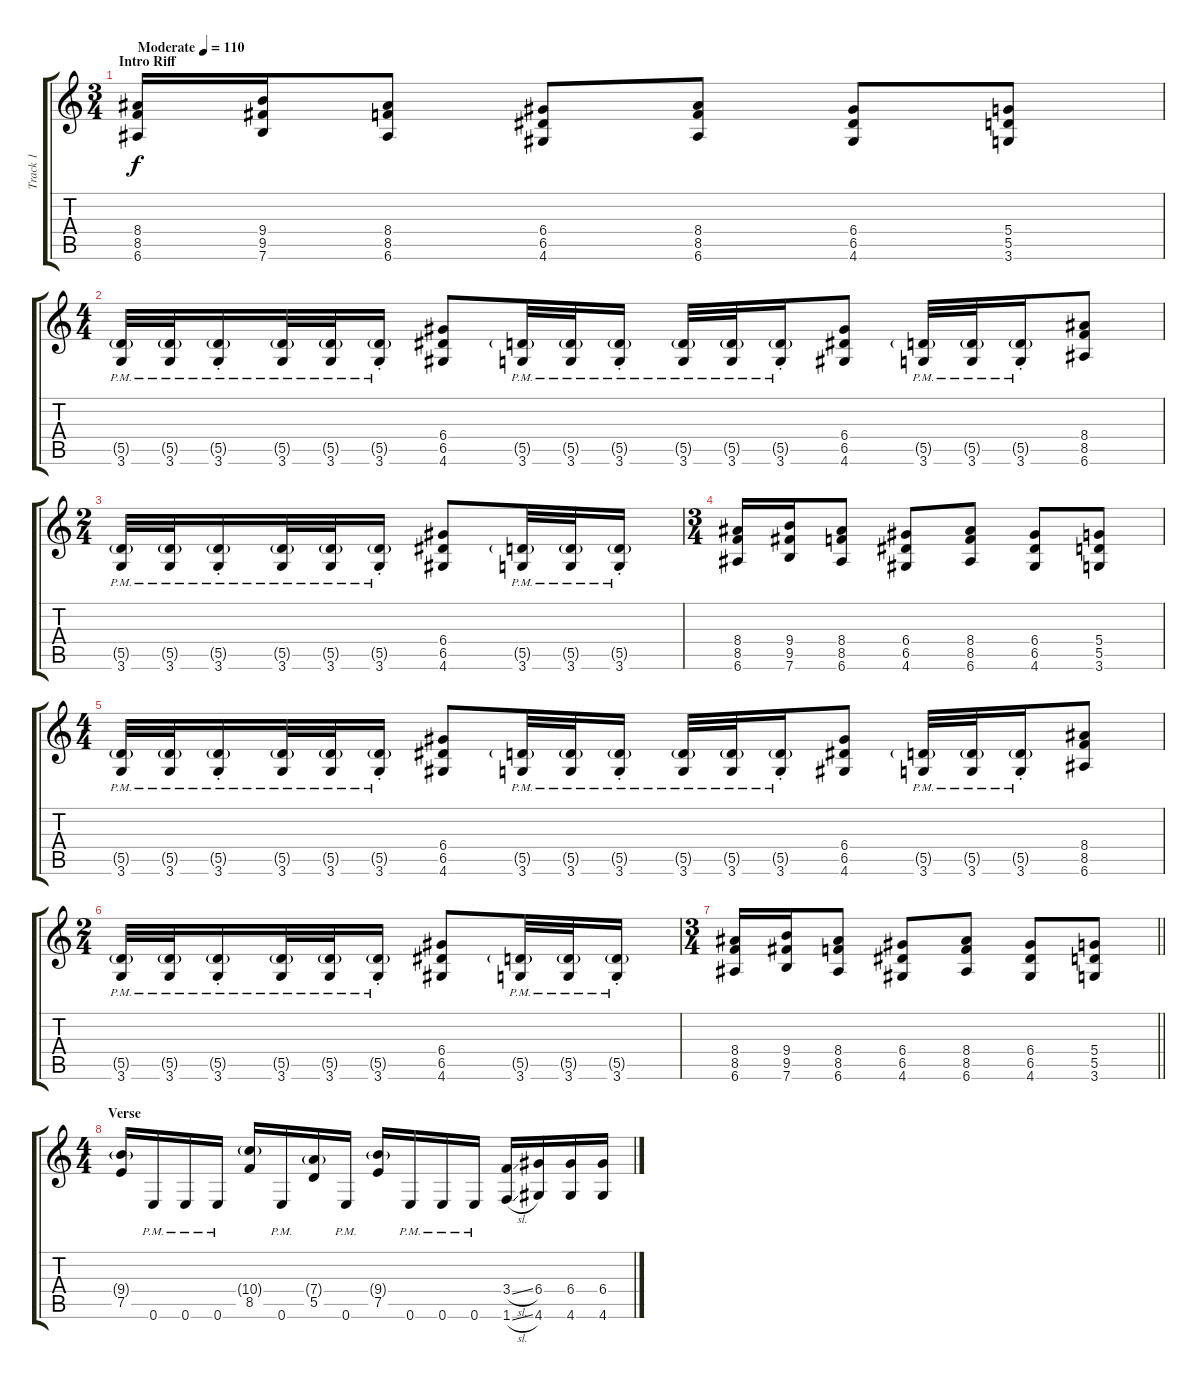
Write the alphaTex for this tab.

\track ("Track 1" "Track 1") {instrument distortionguitar}
\staff {score tabs}
\tuning (E4 B3 G3 D3 A2 E2) {hide}
\ts (3 4)
\section ("" "Intro Riff")
\tempo (110 "Moderate")
\clef g2
\ks c
(8.4 8.5 6.6).16{dy f instrument distortionguitar} (9.4 9.5 7.6).16 (8.4 8.5 6.6).8 (6.4 6.5 4.6).8 (8.4 8.5 6.6).8 (6.4 6.5 4.6).8 (5.4 5.5 3.6).8 |
\ts (4 4)
(5.5{g pm} 3.6{pm}).32 (5.5{g pm} 3.6{pm}).32 (5.5{g pm} 3.6{pm st}).16 (5.5{g pm} 3.6{pm}).32 (5.5{g pm} 3.6{pm}).32 (5.5{g pm} 3.6{pm st}).16 (6.4 6.5 4.6).8 (5.5{g pm} 3.6{pm}).32 (5.5{g pm} 3.6{pm}).32 (5.5{g pm} 3.6{pm st}).16 (5.5{g pm} 3.6{pm}).32 (5.5{g pm} 3.6{pm}).32 (5.5{g pm} 3.6{pm st}).16 (6.4 6.5 4.6).8 (5.5{g pm} 3.6{pm}).32 (5.5{g pm} 3.6{pm}).32 (5.5{g pm} 3.6{pm st}).16 (8.4 8.5 6.6).8 |
\ts (2 4)
(5.5{g pm} 3.6{pm}).32 (5.5{g pm} 3.6{pm}).32 (5.5{g pm} 3.6{pm st}).16 (5.5{g pm} 3.6{pm}).32 (5.5{g pm} 3.6{pm}).32 (5.5{g pm} 3.6{pm st}).16 (6.4 6.5 4.6).8 (5.5{g pm} 3.6{pm}).32 (5.5{g pm} 3.6{pm}).32 (5.5{g pm} 3.6{pm st}).16 |
\ts (3 4)
(8.4 8.5 6.6).16 (9.4 9.5 7.6).16 (8.4 8.5 6.6).8 (6.4 6.5 4.6).8 (8.4 8.5 6.6).8 (6.4 6.5 4.6).8 (5.4 5.5 3.6).8 |
\ts (4 4)
(5.5{g pm} 3.6{pm}).32 (5.5{g pm} 3.6{pm}).32 (5.5{g pm} 3.6{pm st}).16 (5.5{g pm} 3.6{pm}).32 (5.5{g pm} 3.6{pm}).32 (5.5{g pm} 3.6{pm st}).16 (6.4 6.5 4.6).8 (5.5{g pm} 3.6{pm}).32 (5.5{g pm} 3.6{pm}).32 (5.5{g pm} 3.6{pm st}).16 (5.5{g pm} 3.6{pm}).32 (5.5{g pm} 3.6{pm}).32 (5.5{g pm} 3.6{pm st}).16 (6.4 6.5 4.6).8 (5.5{g pm} 3.6{pm}).32 (5.5{g pm} 3.6{pm}).32 (5.5{g pm} 3.6{pm st}).16 (8.4 8.5 6.6).8 |
\ts (2 4)
(5.5{g pm} 3.6{pm}).32 (5.5{g pm} 3.6{pm}).32 (5.5{g pm} 3.6{pm st}).16 (5.5{g pm} 3.6{pm}).32 (5.5{g pm} 3.6{pm}).32 (5.5{g pm} 3.6{pm st}).16 (6.4 6.5 4.6).8 (5.5{g pm} 3.6{pm}).32 (5.5{g pm} 3.6{pm}).32 (5.5{g pm} 3.6{pm st}).16 |
\ts (3 4)
\barLineRight lightlight
(8.4 8.5 6.6).16 (9.4 9.5 7.6).16 (8.4 8.5 6.6).8 (6.4 6.5 4.6).8 (8.4 8.5 6.6).8 (6.4 6.5 4.6).8 (5.4 5.5 3.6).8 |
\ts (4 4)
\section ("" "Verse")
(9.4{g} 7.5).16 0.6{pm}.16 0.6{pm}.16 0.6{pm}.16 (10.4{g} 8.5).16 0.6{pm}.16 (7.4{g} 5.5).16 0.6{pm}.16 (9.4{g} 7.5).16 0.6{pm}.16 0.6{pm}.16 0.6{pm}.16 (3.4{sl} 1.6{sl}).16 (6.4 4.6).16 (6.4 4.6).16 (6.4 4.6).16
